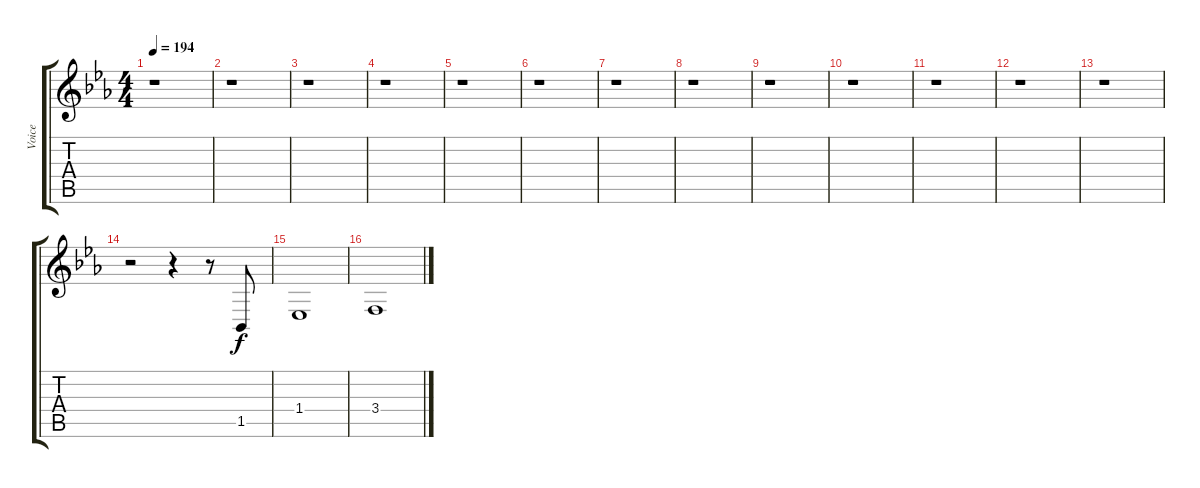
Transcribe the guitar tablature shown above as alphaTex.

\track ("Voice" "Voice") {instrument cello}
\staff {score tabs}
\tuning (E4 B3 G3 D3 A2 E2) {hide}
\ts (4 4)
\tempo 194
\clef g2
\ks eb
r.1{dy f} |
r.1 |
r.1 |
r.1 |
r.1 |
r.1 |
r.1 |
r.1 |
r.1 |
r.1 |
r.1 |
r.1 |
r.1 |
r.2 r.4 r.8 1.5.8 |
1.4.1 |
3.4.1
